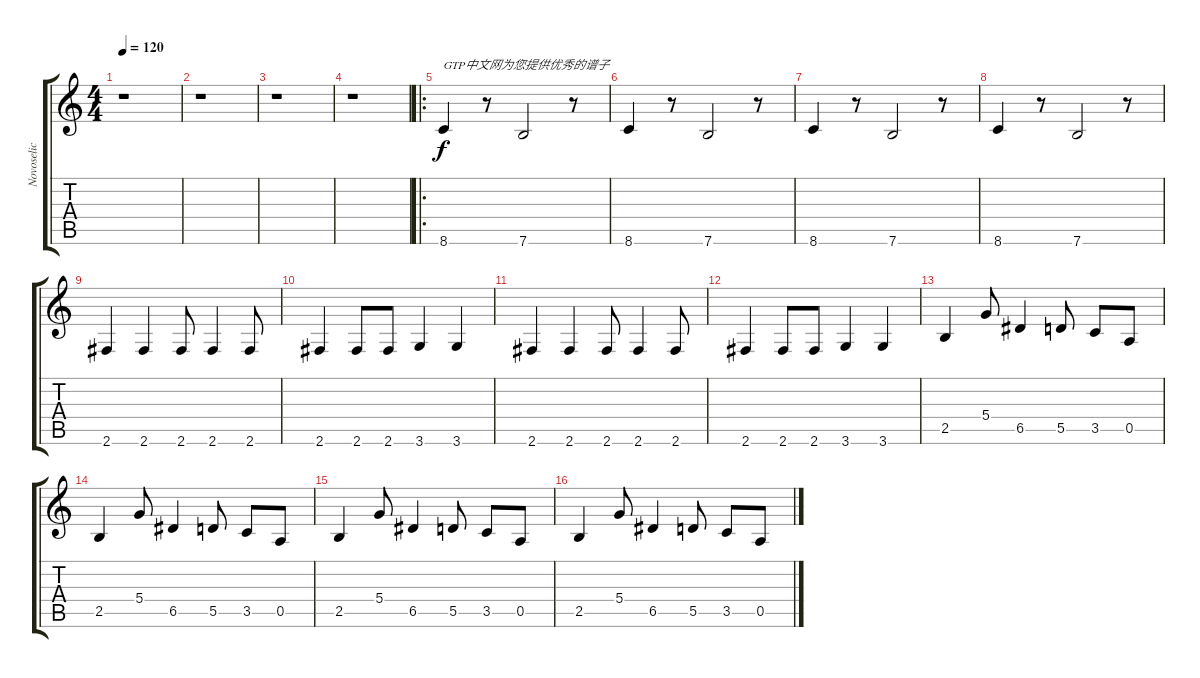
\track ("Novoselic" "Novoselic") {instrument electricbassfinger}
\staff {score tabs}
\tuning (E4 B3 G3 D3 A2 E2) {hide}
\ts (4 4)
\tempo 120
\clef g2
\ks c
r.1{dy f instrument electricbassfinger} |
r.1 |
r.1 |
r.1 |
\ro
8.6.4{txt "GTP中文网为您提供优秀的谱子"} r.8 7.6.2 r.8 |
8.6.4 r.8 7.6.2 r.8 |
8.6.4 r.8 7.6.2 r.8 |
8.6.4 r.8 7.6.2 r.8 |
2.6.4 2.6.4 2.6.8 2.6.4 2.6.8 |
2.6.4 2.6.8 2.6.8 3.6.4 3.6.4 |
2.6.4 2.6.4 2.6.8 2.6.4 2.6.8 |
2.6.4 2.6.8 2.6.8 3.6.4 3.6.4 |
2.5.4 5.4.8 6.5.4 5.5.8 3.5.8 0.5.8 |
2.5.4 5.4.8 6.5.4 5.5.8 3.5.8 0.5.8 |
2.5.4 5.4.8 6.5.4 5.5.8 3.5.8 0.5.8 |
2.5.4 5.4.8 6.5.4 5.5.8 3.5.8 0.5.8
